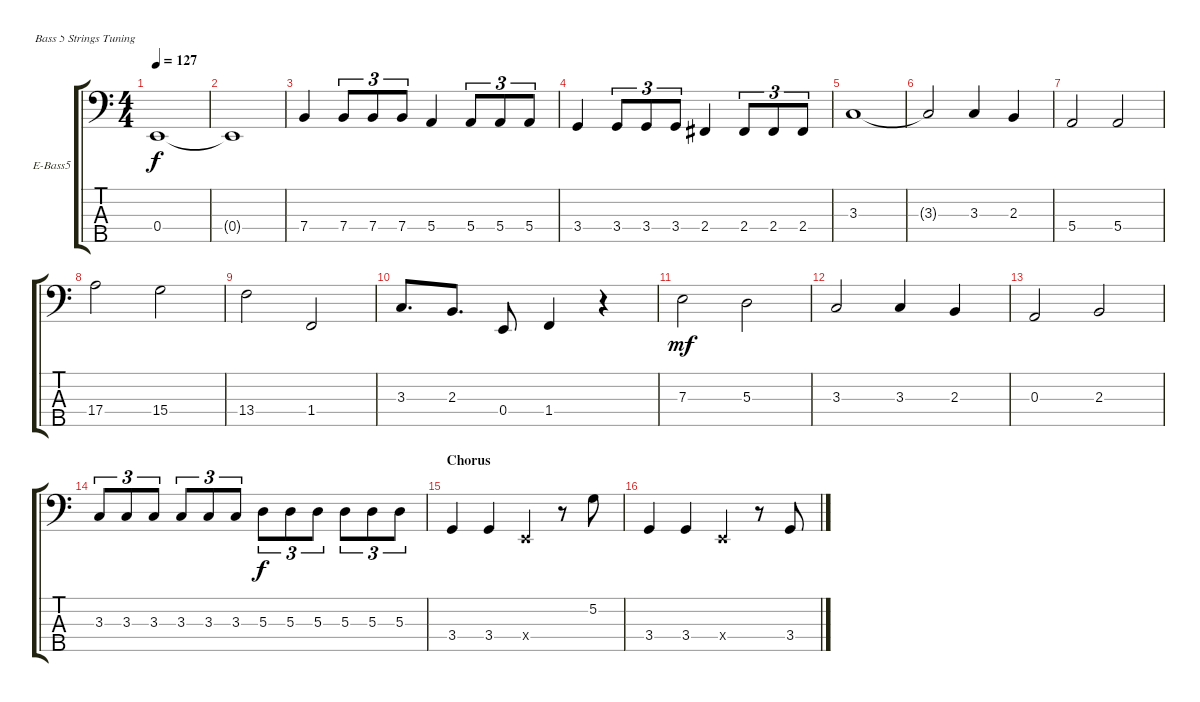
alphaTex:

\bracketExtendMode groupsimilarinstruments
\firstSystemTrackNameOrientation horizontal
\otherSystemsTrackNameOrientation horizontal
\track ("Andreoli - Bass" "E-Bass5") {instrument electricbassfinger}
\staff {score tabs}
\tuning (G2 D2 A1 E1 B0)
\ts (4 4)
\tempo 127
\clef f4
\ks c
0.4.1{dy f} |
0.4{t}.1 |
7.4.4 7.4.8{tu (3 2)} 7.4.8{tu (3 2)} 7.4.8{tu (3 2)} 5.4.4 5.4.8{tu (3 2)} 5.4.8{tu (3 2)} 5.4.8{tu (3 2)} |
3.4.4 3.4.8{tu (3 2)} 3.4.8{tu (3 2)} 3.4.8{tu (3 2)} 2.4.4 2.4.8{tu (3 2)} 2.4.8{tu (3 2)} 2.4.8{tu (3 2)} |
3.3.1 |
3.3{t}.2 3.3.4 2.3.4 |
5.4.2 5.4.2 |
17.4.2 15.4.2 |
13.4.2 1.4.2 |
3.3.8{d} 2.3.8{d} 0.4.8 1.4.4 r.4 |
7.3.2{dy mf} 5.3.2 |
3.3.2 3.3.4 2.3.4 |
0.3.2 2.3.2 |
3.3.8{tu (3 2)} 3.3.8{tu (3 2)} 3.3.8{tu (3 2)} 3.3.8{tu (3 2)} 3.3.8{tu (3 2)} 3.3.8{tu (3 2)} 5.3.8{tu (3 2) dy f} 5.3.8{tu (3 2)} 5.3.8{tu (3 2)} 5.3.8{tu (3 2)} 5.3.8{tu (3 2)} 5.3.8{tu (3 2)} |
\section ("" "Chorus")
3.4.4 3.4.4 0.4{x}.4 r.8 5.2.8 |
3.4.4 3.4.4 0.4{x}.4 r.8 3.4.8
